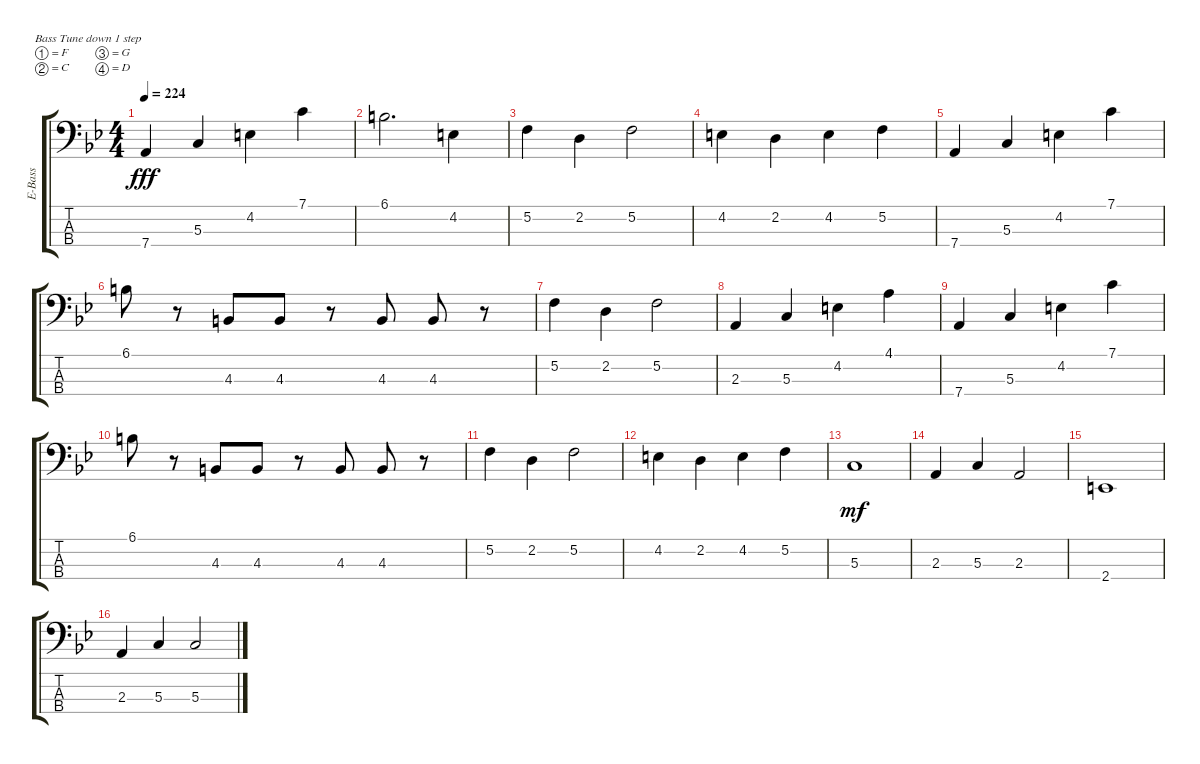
\defaultSystemsLayout 4
\bracketExtendMode groupsimilarinstruments
\otherSystemsTrackNameOrientation horizontal
\track ("Electric Bass" "E-Bass") {instrument electricbassfinger}
\staff {score tabs}
\tuning (F2 C2 G1 D1)
\ts (4 4)
\tempo 224
\clef f4
\scale
0.333333
\ks bb
7.4{acc forcenatural}.4{dy fff} 5.3{acc forcenatural}.4 4.2{acc #}.4 7.1{acc forcenatural}.4 |
\scale
0.333333 6.1{acc #}.2{d} 4.2{acc #}.4 |
\scale
0.333333 5.2{acc forcenatural}.4 2.2{acc forcenatural}.4 5.2{acc forcenatural}.2 |
\scale
0.333333 4.2{acc #}.4 2.2{acc forcenatural}.4 4.2{acc #}.4 5.2{acc forcenatural}.4 |
\scale
0.333333 7.4{acc forcenatural}.4 5.3{acc forcenatural}.4 4.2{acc #}.4 7.1{acc forcenatural}.4 |
\scale
0.333333 6.1{acc #}.8 r.8 4.3{acc #}.8 4.3{acc #}.8 r.8 4.3{acc #}.8 4.3{acc #}.8 r.8 |
\scale
0.333333 5.2{acc forcenatural}.4 2.2{acc forcenatural}.4 5.2{acc forcenatural}.2 |
\scale
0.333333 2.3{acc forcenatural}.4 5.3{acc forcenatural}.4 4.2{acc #}.4 4.1{acc forcenatural}.4 |
\scale
0.333333 7.4{acc forcenatural}.4 5.3{acc forcenatural}.4 4.2{acc #}.4 7.1{acc forcenatural}.4 |
\scale
0.333333 6.1{acc #}.8 r.8 4.3{acc #}.8 4.3{acc #}.8 r.8 4.3{acc #}.8 4.3{acc #}.8 r.8 |
\scale
0.333333 5.2{acc forcenatural}.4 2.2{acc forcenatural}.4 5.2{acc forcenatural}.2 |
\scale
0.333333 4.2{acc #}.4 2.2{acc forcenatural}.4 4.2{acc #}.4 5.2{acc forcenatural}.4 |
\scale
0.333333 5.3{acc forcenatural}.1{dy mf} |
\scale
0.333333 2.3{acc forcenatural}.4 5.3{acc forcenatural}.4 2.3{acc forcenatural}.2 |
\scale
0.333333 2.4{acc #}.1 |
\scale
0.333333 2.3{acc forcenatural}.4 5.3{acc forcenatural}.4 5.3{acc forcenatural}.2
